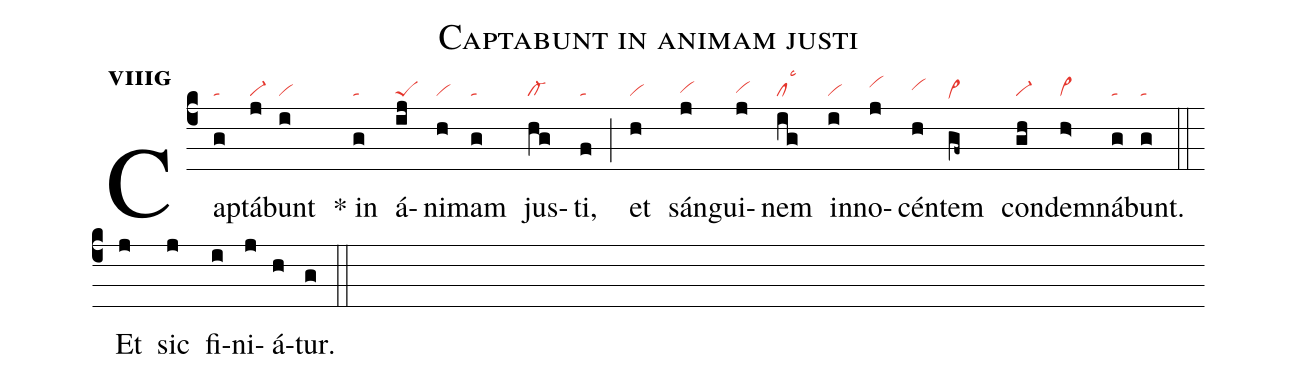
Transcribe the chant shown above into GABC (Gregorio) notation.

name:Captabunt in animam justi;
office-part:an;
mode:8g;
nabc-lines:1;
%%
initial-style: 1;
name: Captabunt in animam justi;
mode: 1;
office-part: Antiphona;
annotation: Ant.;
annotation: viii g;
nabc-lines: 1;
%%
(c4) Cap(g|ta)tá(j|vi-)bunt(i|vi) <sp>*</sp> in(g|ta) á(ij|peS)ni(h|vi)mam(g|ta) jus(hg|cl-)ti,(f|ta) (;) et(h|vi) sán(j|vihg)gui(j|vihg)nem(ig|cllsc3) in(i|vi)no(j|vihi)cén(h|vihh)tem(gf~|vi>he) con(gh|vi-)dem(h>|vi>)ná(g|ta)bunt.(g|ta) (::)
<eu> Et(j) sic(j) fi(i)ni(j)á(h)tur.(g) </eu> (::)
